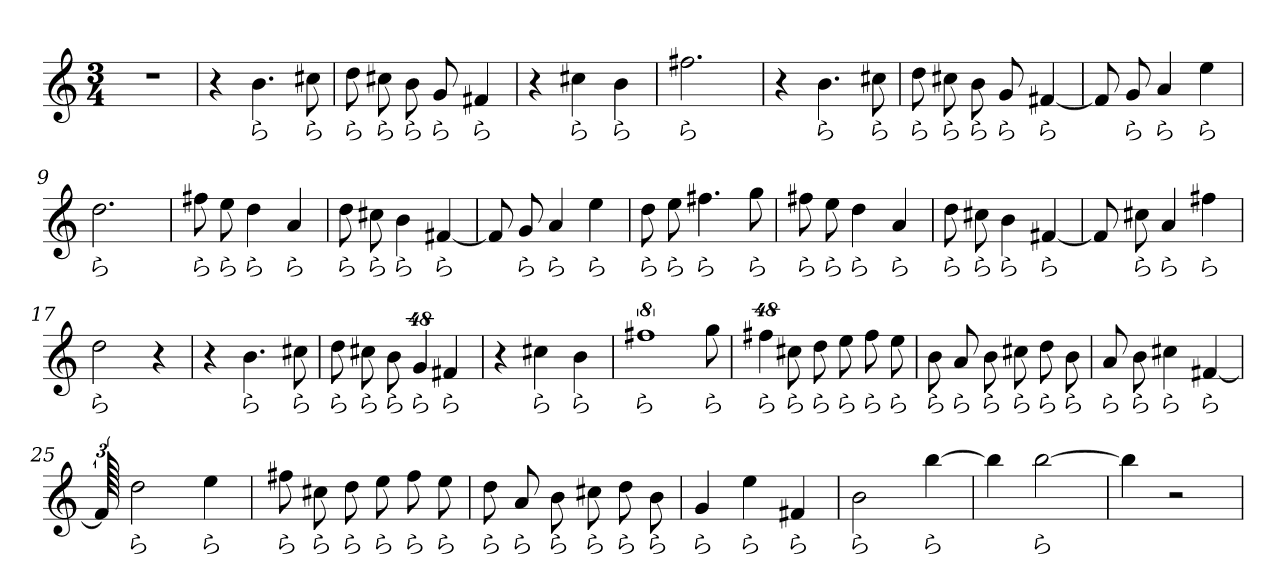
**kern	**text
*part1	*part1
*staff1	*staff1
*clefG2	*
*k[]	*
*M3/4	*
=1	=1
2.r	.
=2	=2
4r	.
4.b	ら
8cc#	ら
=3	=3
8dd	ら
8cc#	ら
8b	ら
8g	ら
4f#	ら
=4	=4
4r	.
4cc#	ら
4b	ら
=5	=5
2.ff#	ら
=6	=6
4r	.
4.b	ら
8cc#	ら
=7	=7
8dd	ら
8cc#	ら
8b	ら
8g	ら
[4f#	ら
=8	=8
8f#]	.
8g	ら
4a	ら
4ee	ら
=9	=9
2.dd	ら
=10	=10
8ff#	ら
8ee	ら
4dd	ら
4a	ら
=11	=11
8dd	ら
8cc#	ら
4b	ら
[4f#	ら
=12	=12
8f#]	.
8g	ら
4a	ら
4ee	ら
=13	=13
8dd	ら
8ee	ら
4.ff#	ら
8gg	ら
=14	=14
8ff#	ら
8ee	ら
4dd	ら
4a	ら
=15	=15
8dd	ら
8cc#	ら
4b	ら
[4f#	ら
=16	=16
8f#]	.
8cc#	ら
4a	ら
4ff#	ら
=17	=17
2dd	ら
4r	.
=18	=18
4r	.
4.b	ら
8cc#	ら
=19	=19
8dd	ら
8cc#	ら
8b	ら
192%25g	ら
4f#	ら
=20	=20
4r	.
4cc#	ら
4b	ら
=21	=21
8%5ff#	ら
8gg	ら
=22	=22
192%25ff#	ら
8cc#	ら
8dd	ら
8ee	ら
8ff#	ら
8ee	ら
=23	=23
8b	ら
8a	ら
8b	ら
8cc#	ら
8dd	ら
8b	ら
=24	=24
8a	ら
8b	ら
4cc#	ら
[4f#	ら
=25	=25
192f#]	.
2dd	ら
4ee	ら
=26	=26
8ff#	ら
8cc#	ら
8dd	ら
8ee	ら
8ff#	ら
8ee	ら
=27	=27
8dd	ら
8a	ら
8b	ら
8cc#	ら
8dd	ら
8b	ら
=28	=28
4g	ら
4ee	ら
4f#	ら
=29	=29
2b	ら
[4bb	ら
=30	=30
4bb]	.
[2bb	ら
=31	=31
4bb]	.
2r	.
=	=
*-	*-
